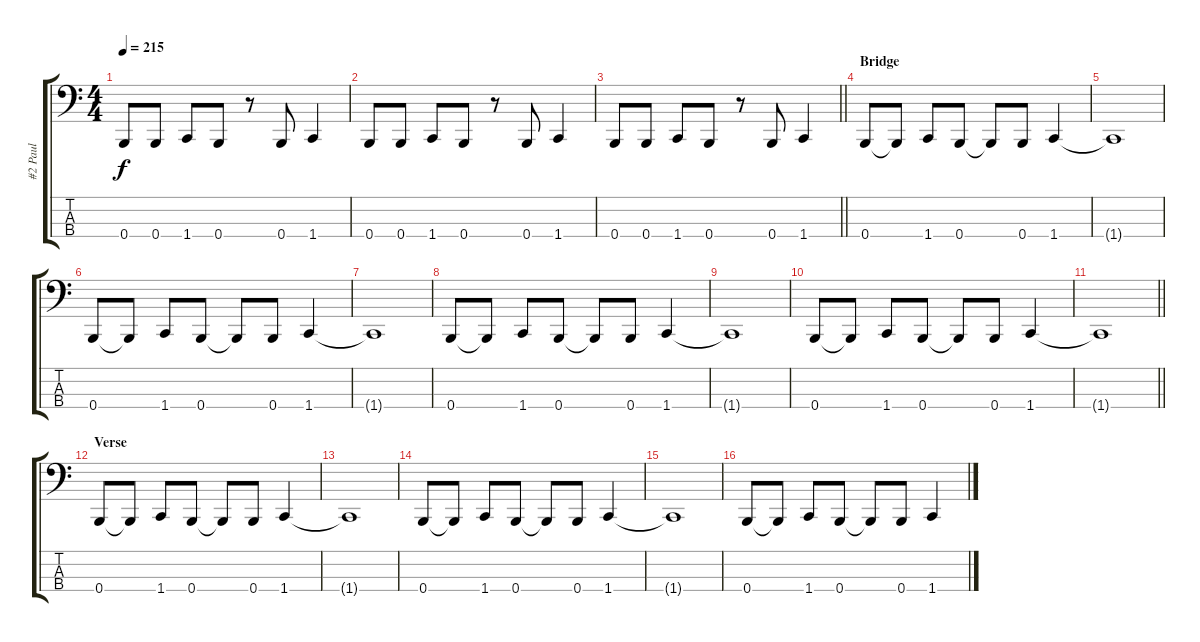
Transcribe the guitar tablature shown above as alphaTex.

\track ("#2 Paul" "#2 Paul") {instrument electricbasspick}
\staff {score tabs}
\tuning (D2 A1 E1 B0) {hide}
\ts (4 4)
\tempo 215
\clef f4
\ks c
0.4.8{dy f} 0.4.8 1.4.8 0.4.8 r.8 0.4.8 1.4.4 |
0.4.8 0.4.8 1.4.8 0.4.8 r.8 0.4.8 1.4.4 |
\barLineRight lightlight
0.4.8 0.4.8 1.4.8 0.4.8 r.8 0.4.8 1.4.4 |
\section ("" "Bridge")
0.4.8 0.4{t}.8 1.4.8 0.4.8 0.4{t}.8 0.4.8 1.4.4 |
1.4{t}.1 |
0.4.8 0.4{t}.8 1.4.8 0.4.8 0.4{t}.8 0.4.8 1.4.4 |
1.4{t}.1 |
0.4.8 0.4{t}.8 1.4.8 0.4.8 0.4{t}.8 0.4.8 1.4.4 |
1.4{t}.1 |
0.4.8 0.4{t}.8 1.4.8 0.4.8 0.4{t}.8 0.4.8 1.4.4 |
\barLineRight lightlight
1.4{t}.1 |
\section ("" "Verse")
0.4.8 0.4{t}.8 1.4.8 0.4.8 0.4{t}.8 0.4.8 1.4.4 |
1.4{t}.1 |
0.4.8 0.4{t}.8 1.4.8 0.4.8 0.4{t}.8 0.4.8 1.4.4 |
1.4{t}.1 |
0.4.8 0.4{t}.8 1.4.8 0.4.8 0.4{t}.8 0.4.8 1.4.4
